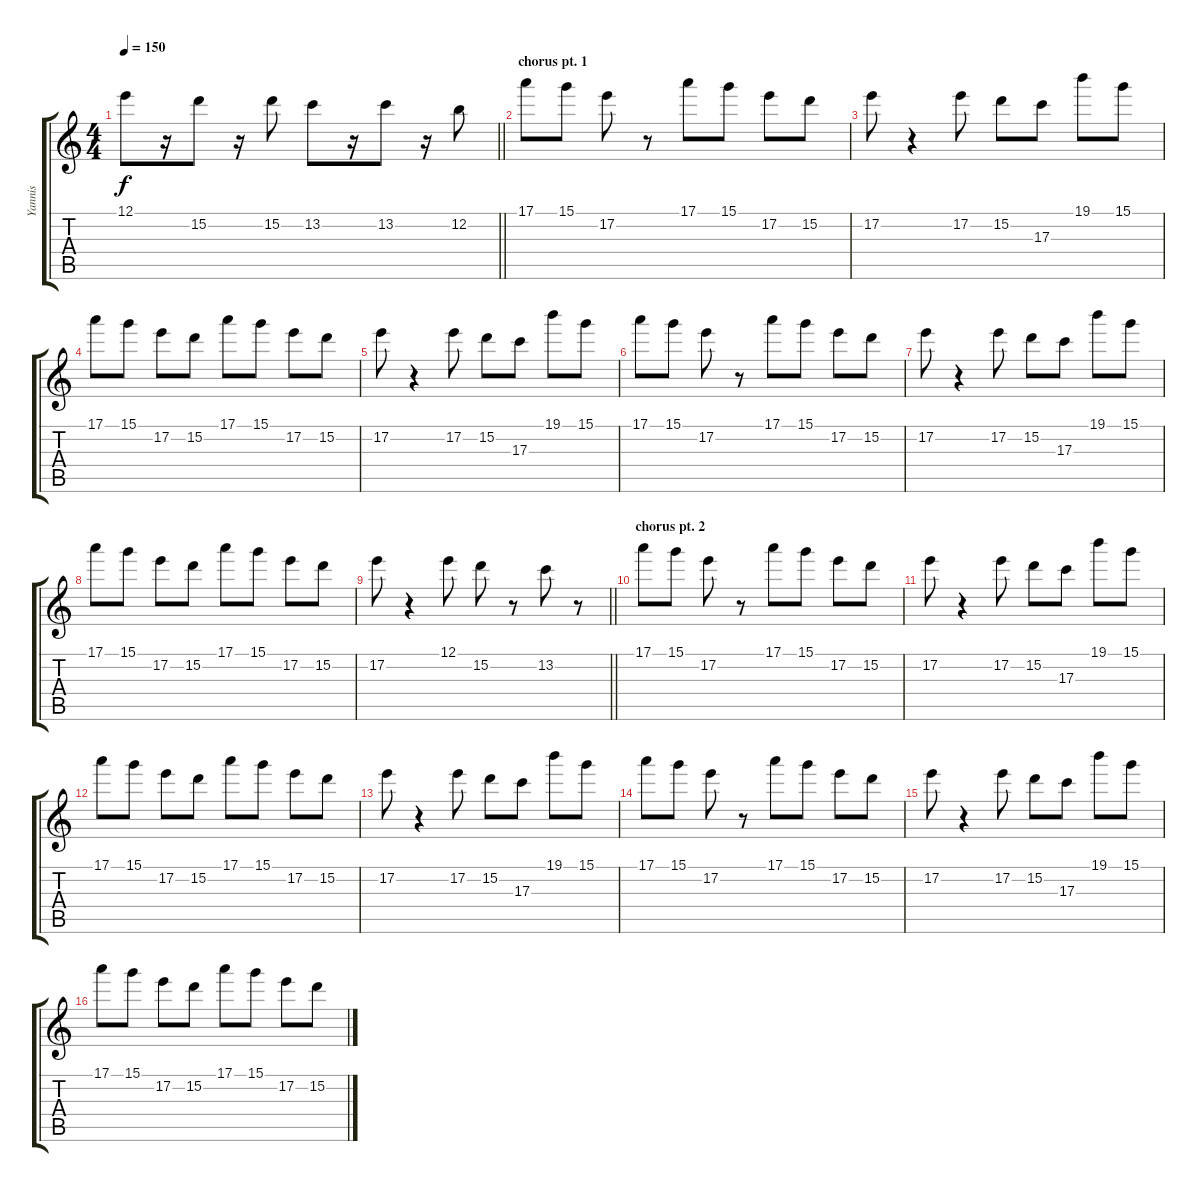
\track ("Yannis" "Yannis") {instrument electricguitarclean}
\staff {score tabs}
\tuning (E4 B3 G3 D3 A2 E2) {hide}
\ts (4 4)
\tempo 150
\clef g2
\barLineRight lightlight
\ks c
12.1.8{dy f} r.16 15.2.8 r.16 15.2.8 13.2.8 r.16 13.2.8 r.16 12.2.8 |
\section ("" "chorus pt. 1")
17.1.8 15.1.8 17.2.8 r.8 17.1.8 15.1.8 17.2.8 15.2.8 |
17.2.8 r.4 17.2.8 15.2.8 17.3.8 19.1.8 15.1.8 |
17.1.8 15.1.8 17.2.8 15.2.8 17.1.8 15.1.8 17.2.8 15.2.8 |
17.2.8 r.4 17.2.8 15.2.8 17.3.8 19.1.8 15.1.8 |
17.1.8 15.1.8 17.2.8 r.8 17.1.8 15.1.8 17.2.8 15.2.8 |
17.2.8 r.4 17.2.8 15.2.8 17.3.8 19.1.8 15.1.8 |
17.1.8 15.1.8 17.2.8 15.2.8 17.1.8 15.1.8 17.2.8 15.2.8 |
\barLineRight lightlight
17.2.8 r.4 12.1.8 15.2.8 r.8 13.2.8 r.8 |
\section ("" "chorus pt. 2")
17.1.8 15.1.8 17.2.8 r.8 17.1.8 15.1.8 17.2.8 15.2.8 |
17.2.8 r.4 17.2.8 15.2.8 17.3.8 19.1.8 15.1.8 |
17.1.8 15.1.8 17.2.8 15.2.8 17.1.8 15.1.8 17.2.8 15.2.8 |
17.2.8 r.4 17.2.8 15.2.8 17.3.8 19.1.8 15.1.8 |
17.1.8 15.1.8 17.2.8 r.8 17.1.8 15.1.8 17.2.8 15.2.8 |
17.2.8 r.4 17.2.8 15.2.8 17.3.8 19.1.8 15.1.8 |
17.1.8 15.1.8 17.2.8 15.2.8 17.1.8 15.1.8 17.2.8 15.2.8
